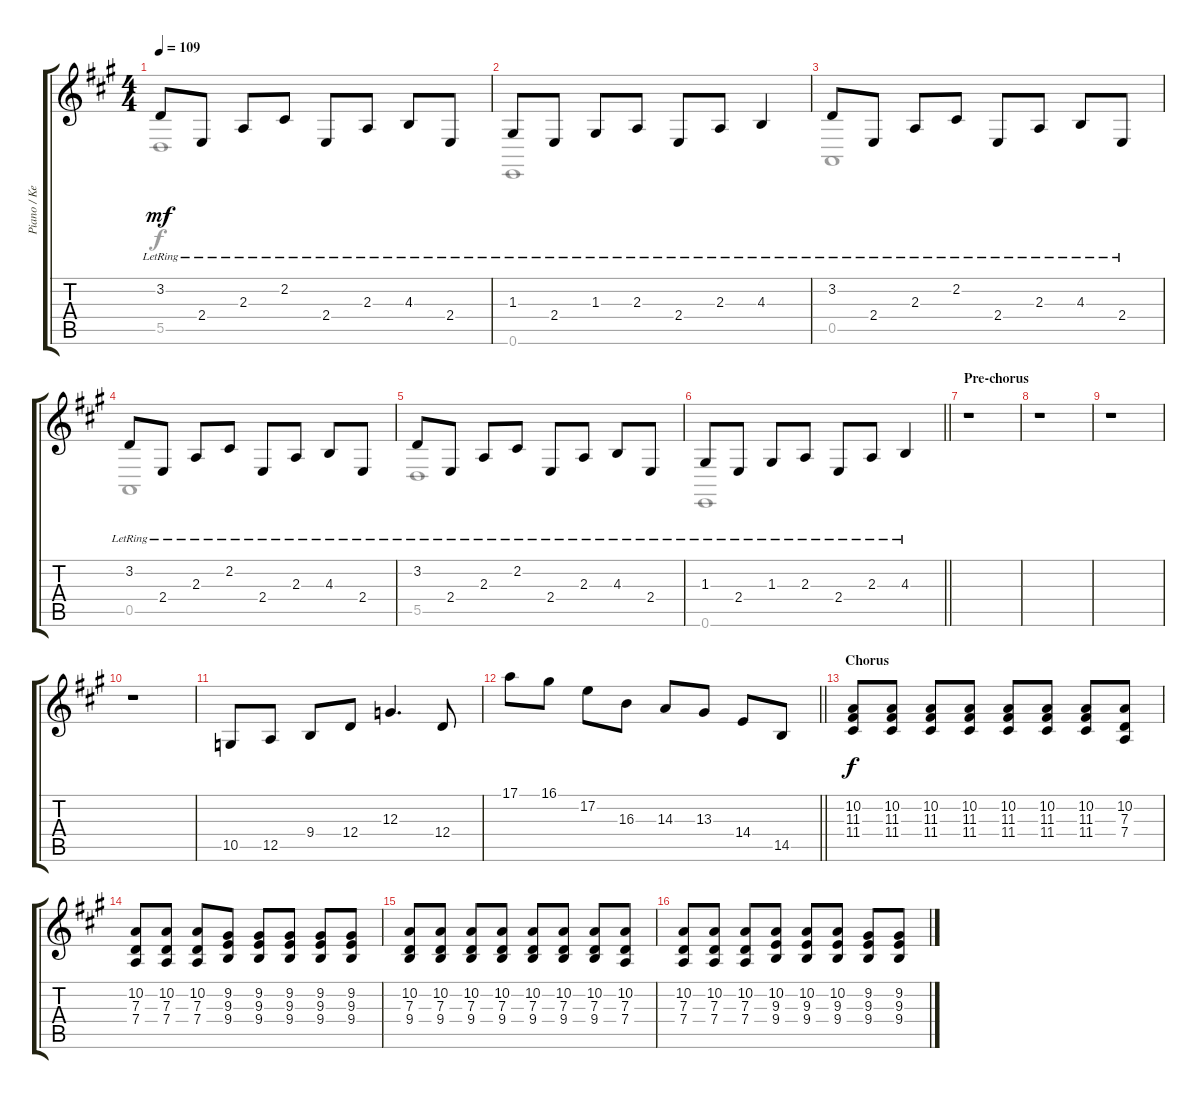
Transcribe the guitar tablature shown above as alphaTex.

\track ("Piano / Keyboard" "Piano / Ke") {instrument brightacousticpiano}
\staff {score tabs}
\tuning (E4 B3 G3 D3 A2 E2) {hide}
\voice
\ts (4 4)
\tempo 109
\clef g2
\ks f#minor
3.2{lr}.8{dy mf} 2.4{lr}.8 2.3{lr}.8 2.2{lr}.8 2.4{lr}.8 2.3{lr}.8 4.3{lr}.8 2.4{lr}.8 |
1.3{lr}.8 2.4{lr}.8 1.3{lr}.8 2.3{lr}.8 2.4{lr}.8 2.3{lr}.8 4.3{lr}.4 |
3.2{lr}.8 2.4{lr}.8 2.3{lr}.8 2.2{lr}.8 2.4{lr}.8 2.3{lr}.8 4.3{lr}.8 2.4{lr}.8 |
3.2{lr}.8 2.4{lr}.8 2.3{lr}.8 2.2{lr}.8 2.4{lr}.8 2.3{lr}.8 4.3{lr}.8 2.4{lr}.8 |
3.2{lr}.8 2.4{lr}.8 2.3{lr}.8 2.2{lr}.8 2.4{lr}.8 2.3{lr}.8 4.3{lr}.8 2.4{lr}.8 |
\barLineRight lightlight
1.3{lr}.8 2.4{lr}.8 1.3{lr}.8 2.3{lr}.8 2.4{lr}.8 2.3{lr}.8 4.3{lr}.4 |
\section ("" "Pre-chorus")
r.1 |
r.1 |
r.1 |
r.1 |
10.5.8 12.5.8 9.4.8 12.4.8 12.3.4{d} 12.4.8 |
\barLineRight lightlight
17.1.8 16.1.8 17.2.8 16.3.8 14.3.8 13.3.8 14.4.8 14.5.8 |
\section ("" "Chorus")
(10.2 11.3 11.4).8{dy f} (10.2 11.3 11.4).8 (10.2 11.3 11.4).8 (10.2 11.3 11.4).8 (10.2 11.3 11.4).8 (10.2 11.3 11.4).8 (10.2 11.3 11.4).8 (10.2 7.3 7.4).8 |
(10.2 7.3 7.4).8 (10.2 7.3 7.4).8 (10.2 7.3 7.4).8 (9.2 9.3 9.4).8 (9.2 9.3 9.4).8 (9.2 9.3 9.4).8 (9.2 9.3 9.4).8 (9.2 9.3 9.4).8 |
(10.2 7.3 9.4).8 (10.2 7.3 9.4).8 (10.2 7.3 9.4).8 (10.2 7.3 9.4).8 (10.2 7.3 9.4).8 (10.2 7.3 9.4).8 (10.2 7.3 9.4).8 (10.2 7.3 7.4).8 |
(10.2 7.3 7.4).8 (10.2 7.3 7.4).8 (10.2 7.3 7.4).8 (10.2 9.3 9.4).8 (10.2 9.3 9.4).8 (10.2 9.3 9.4).8 (9.2 9.3 9.4).8 (9.2 9.3 9.4).8
\voice
\clef g2
\ottava regular
\simile none
\ks f#minor
5.5.1{dy f} |
0.6.1 |
0.5.1 |
0.5.1 |
5.5.1 |
\barLineRight lightlight
0.6.1 |
|
|
|
|
|
\barLineRight lightlight
|
|
|
|
